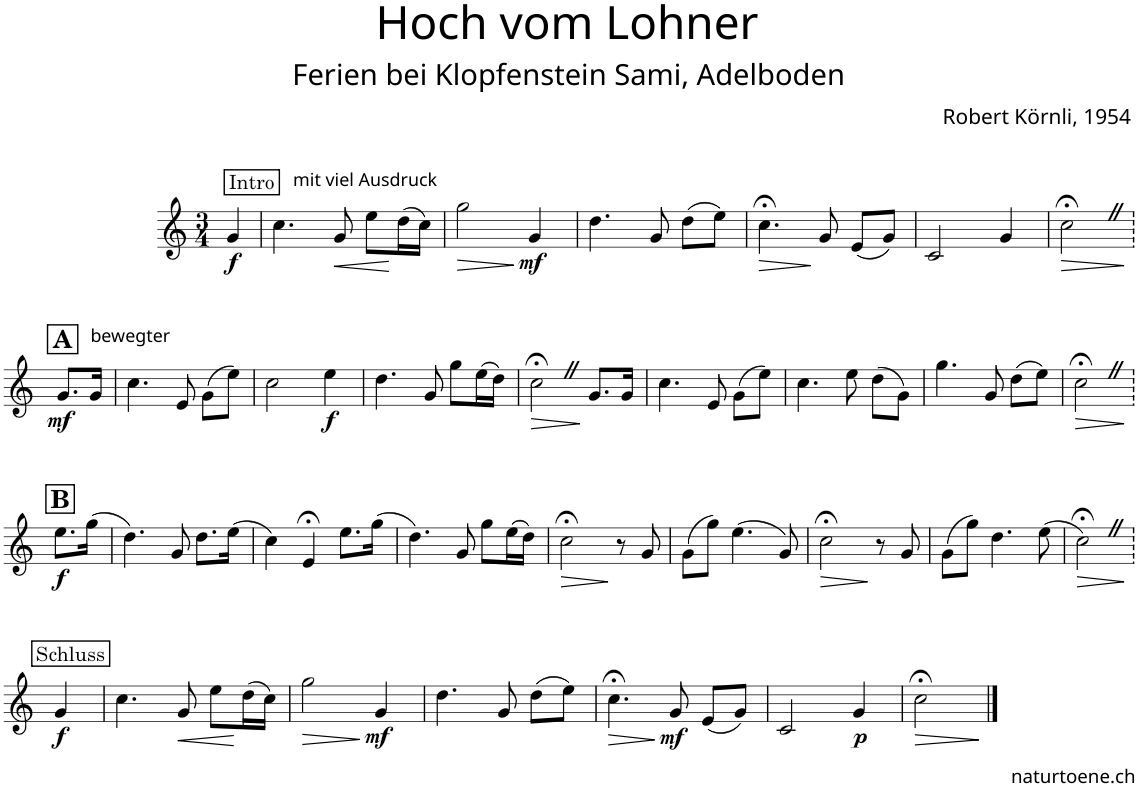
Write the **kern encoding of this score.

**kern	**dynam
*part1	*part1
*staff1	*staff1
*I"Alphorn	*
*I'Alphn.	*
*clefG2	*
*Trd4c6	*
*k[]	*
*M3/4	*
!!LO:REH:place=s1:a:cj:fs=11:t=Intro
=	=
!LO:TX:a:t=mit viel Ausdruck	!
!	!LO:DY:b
4g/	f
=1	=1
4.cc\	.
!	!LO:HP:b
8g/	<
8ee\L	.
(16dd\L	[
16cc\JJ)	.
=2	=2
!	!LO:HP:b
2gg\	>
!	!LO:DY:n=1:b
4g/	] mf
=3	=3
4.dd\	.
8g/	.
(8dd\L	.
8ee\J)	.
=4	=4
!	!LO:HP:b
4.cc;<\	>
8g/	]
(8e/L	.
8g/J)	.
=5	=5
2c/	.
4g/	.
=6	=6
!	!LO:HP:b
2cc;<Z\	>
.	]
!!LO:LB:g=z
=6X1	=6X1
!!LO:REH:place=s1:a:B:cj:fs=14:t=A
!LO:TX:a:t=bewegter	!
!	!LO:DY:b
8.g/L	mf
16g/Jk	.
=7	=7
4.cc\	.
8e/	.
(8g\L	.
8ee\J)	.
=8	=8
2cc\	.
!	!LO:DY:b
4ee\	f
=9	=9
4.dd\	.
8g/	.
8gg\L	.
(16ee\L	.
16dd\JJ)	.
=10	=10
!	!LO:HP:b
2cc;<Z\	>
8.g/L	]
16g/Jk	.
=11	=11
4.cc\	.
8e/	.
(8g\L	.
8ee\J)	.
=12	=12
4.cc\	.
8ee\	.
(8dd\L	.
8g\J)	.
=13	=13
4.gg\	.
8g/	.
(8dd\L	.
8ee\J)	.
=14	=14
!	!LO:HP:b
2cc;<Z\	>
.	]
!!LO:LB:g=z
!!LO:REH:place=s1:a:B:cj:fs=14:t=B
=14X2	=14X2
!	!LO:DY:b
8.ee\L	f
(16gg\Jk	.
=15	=15
4.dd\)	.
8g/	.
8.dd\L	.
(16ee\Jk	.
=16	=16
4cc\)	.
4e;</	.
8.ee\L	.
(16gg\Jk	.
=17	=17
4.dd\)	.
8g/	.
8gg\L	.
(16ee\L	.
16dd\JJ)	.
=18	=18
!	!LO:HP:b
2cc;<\	>
8r	]
8g/	.
=19	=19
(8g\L	.
8gg\J)	.
(4.ee\	.
8g/)	.
=20	=20
!	!LO:HP:b
2cc;<\	>
8r	]
8g/	.
=21	=21
(8g\L	.
8gg\J)	.
4.dd\	.
(8ee\	.
=22	=22
!	!LO:HP:b
2cc;<Z\)	>
.	]
!!LO:LB:g=z
!!LO:REH:place=s1:a:cj:fs=11:t=Schluss
=22X3	=22X3
!	!LO:DY:b
4g/	f
=23	=23
4.cc\	.
!	!LO:HP:b
8g/	<
8ee\L	.
(16dd\L	[
16cc\JJ)	.
=24	=24
!	!LO:HP:b
2gg\	>
!	!LO:DY:n=1:b
4g/	] mf
=25	=25
4.dd\	.
8g/	.
(8dd\L	.
8ee\J)	.
=26	=26
!	!LO:HP:b
4.cc;<\	>
!	!LO:DY:n=1:b
8g/	] mf
(8e/L	.
8g/J)	.
=27	=27
2c/	.
!	!LO:DY:b
4g/	p
=28	=28
!	!LO:HP:b
2cc;<\	>
.	]
==	==
*-	*-
